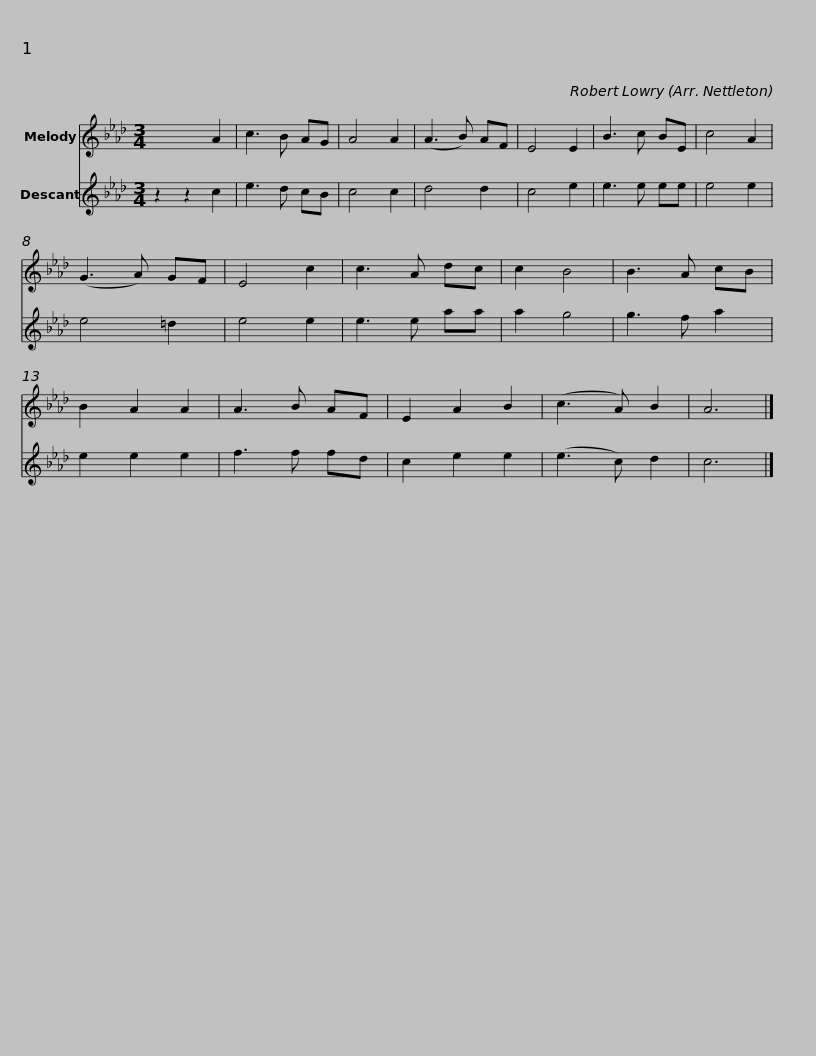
X:1
%%score 1 2
L:1/8
M:3/4
I:linebreak $
K:Ab
V:1 treble
V:2 treble
V:1
 x2 x2 A2 | c3 B AG | A4 A2 | (A3 B) AF | E4 E2 | %5
 B3 c BE | c4 A2 | (G3 A) GF | E4 c2 | c3 A dc |$ %10
 c2 B4 | B3 A cB | B2 A2 A2 | A3 B AF | E2 A2 B2 | %15
 (c3 A) B2 | A6 |] %17
V:2
 z2 z2 c2 | e3 d cB | c4 c2 | d4 d2 | c4 e2 | %5
 e3 e ee | e4 e2 | e4 =d2 | e4 e2 | e3 e aa |$ %10
 a2 g4 | g3 f a2 | e2 e2 e2 | f3 f fd | c2 e2 e2 | %15
 (e3 c) d2 | c6 |] %17
